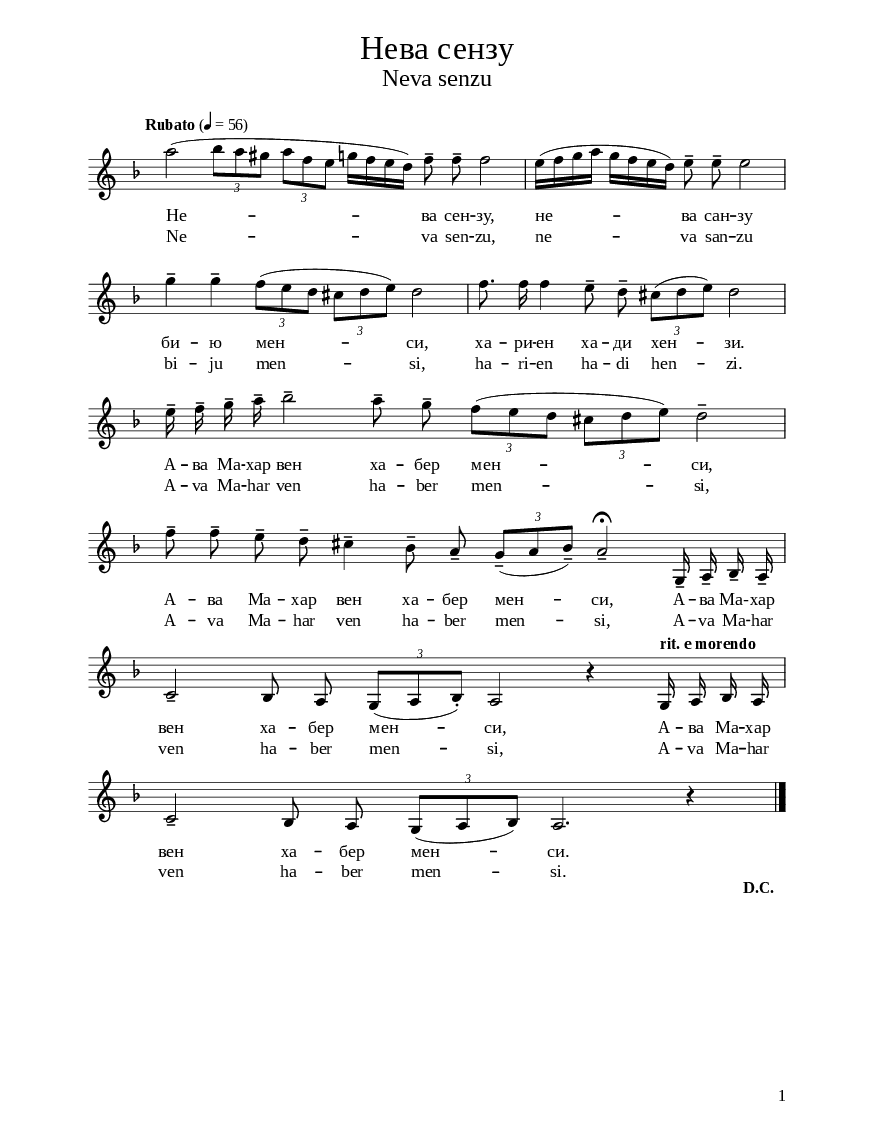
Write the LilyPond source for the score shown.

\version "2.24.2"

% include paper part and global functions
\include "include/globals.ily"

\bookpart {
  \label #'ref091
  \tocItem \markup "Нева сензу – Neva senzu"
  \include "include/bookpart-paper.ily"
  \score {
    \include "include/score-layout.ily"

    \new Voice \absolute {
      \clef treble
      \key d \minor
      \tempoFunc "Rubato" 4 "56"
      \autoBeamOn

      \omit Score.TimeSignature
      \cadenzaOn % allows custom bar lines
      \autoBeamOff
      a''2 ( \tuplet 3/2 { bes''8 [a'' gis''8] } \tuplet 3/2 { a''8 [f'' e''8] } g''16 [f'' e'' d''] )  f''8--  f''-- f''2 \bar "|" e''16 ( [f'' g'' a''] g''[ f'' e'' d''] ) e''8-- e''-- e''2 \bar "|" \break

      \time 7/4 g''4-- g''-- \tuplet 3/2 { f''8 ([e'' d''8]  } \tuplet 3/2 {cis''8 [d'' e''8] })   d''2 \bar "|" f''8. f''16 f''4 e''8-- d''-- \tuplet 3/2 {cis''!8 [( d'' e''8 )] } d''2 \bar "|" \break

      e''16-- f''16-- g''16-- a''-- bes''2-- a''8-- g''8-- \tuplet 3/2 { f''8 ( [e''8 d''8] } \tuplet 3/2 { cis''!8 [d''8 e''8] ) } d''2-- \bar "|" \break

      f''8-- f''-- e''-- d''-- cis''!4-- bes'8-- a'8-- \tuplet 3/2 {g'8-- ( [a' bes'--])} a'2--  \fermata  g16-- a-- bes--  a-- \bar "|" \break

      c'2-- bes8 a8 \tuplet 3/2 {g [( a bes-. )] } a2 r4 \tempo "rit. e morendo" g16 a bes  a \bar "|" \break

      c'2-- bes8 a8  \tuplet 3/2 {g [(a bes )]}  a2.  r4 \bar "|."


    }



    \addlyrics {
      Не -- ва сен -- зу,
      не -- ва сан -- зу би -- ю мен -- си,
      ха -- ри -- ен ха -- ди хен -- зи.
      А -- ва Ма -- хар вен ха -- бер мен -- си,
      А -- ва Ма -- хар вен ха -- бер мен -- си,
      А -- ва "Ма-" -- хар вен ха -- бер мен -- си,
      А -- ва Ма -- хар вен ха -- бер мен -- си.

    }

  \addlyrics {
      Ne -- va sen -- zu,
      ne -- va san -- zu bi -- ju men -- si,
      ha -- ri -- en ha -- di hen -- zi.
      A -- va Ma -- har ven ha -- ber men -- si,
      A -- va Ma -- har ven ha -- ber men -- si,
      A -- va Ma -- har ven ha -- ber men -- si,
      A -- va Ma -- har ven ha -- ber men -- si.

    }

    \header {
      title = \titleFunc "Нева сензу" "Neva senzu"
    }

    \midi{}

  } % score

\markup \dc-one "D.C."
  % include foreign translation(s) of the song
  %\include "../../lyrics/de/000_empty_template_lyrics_de.ly"

} % bookpart
